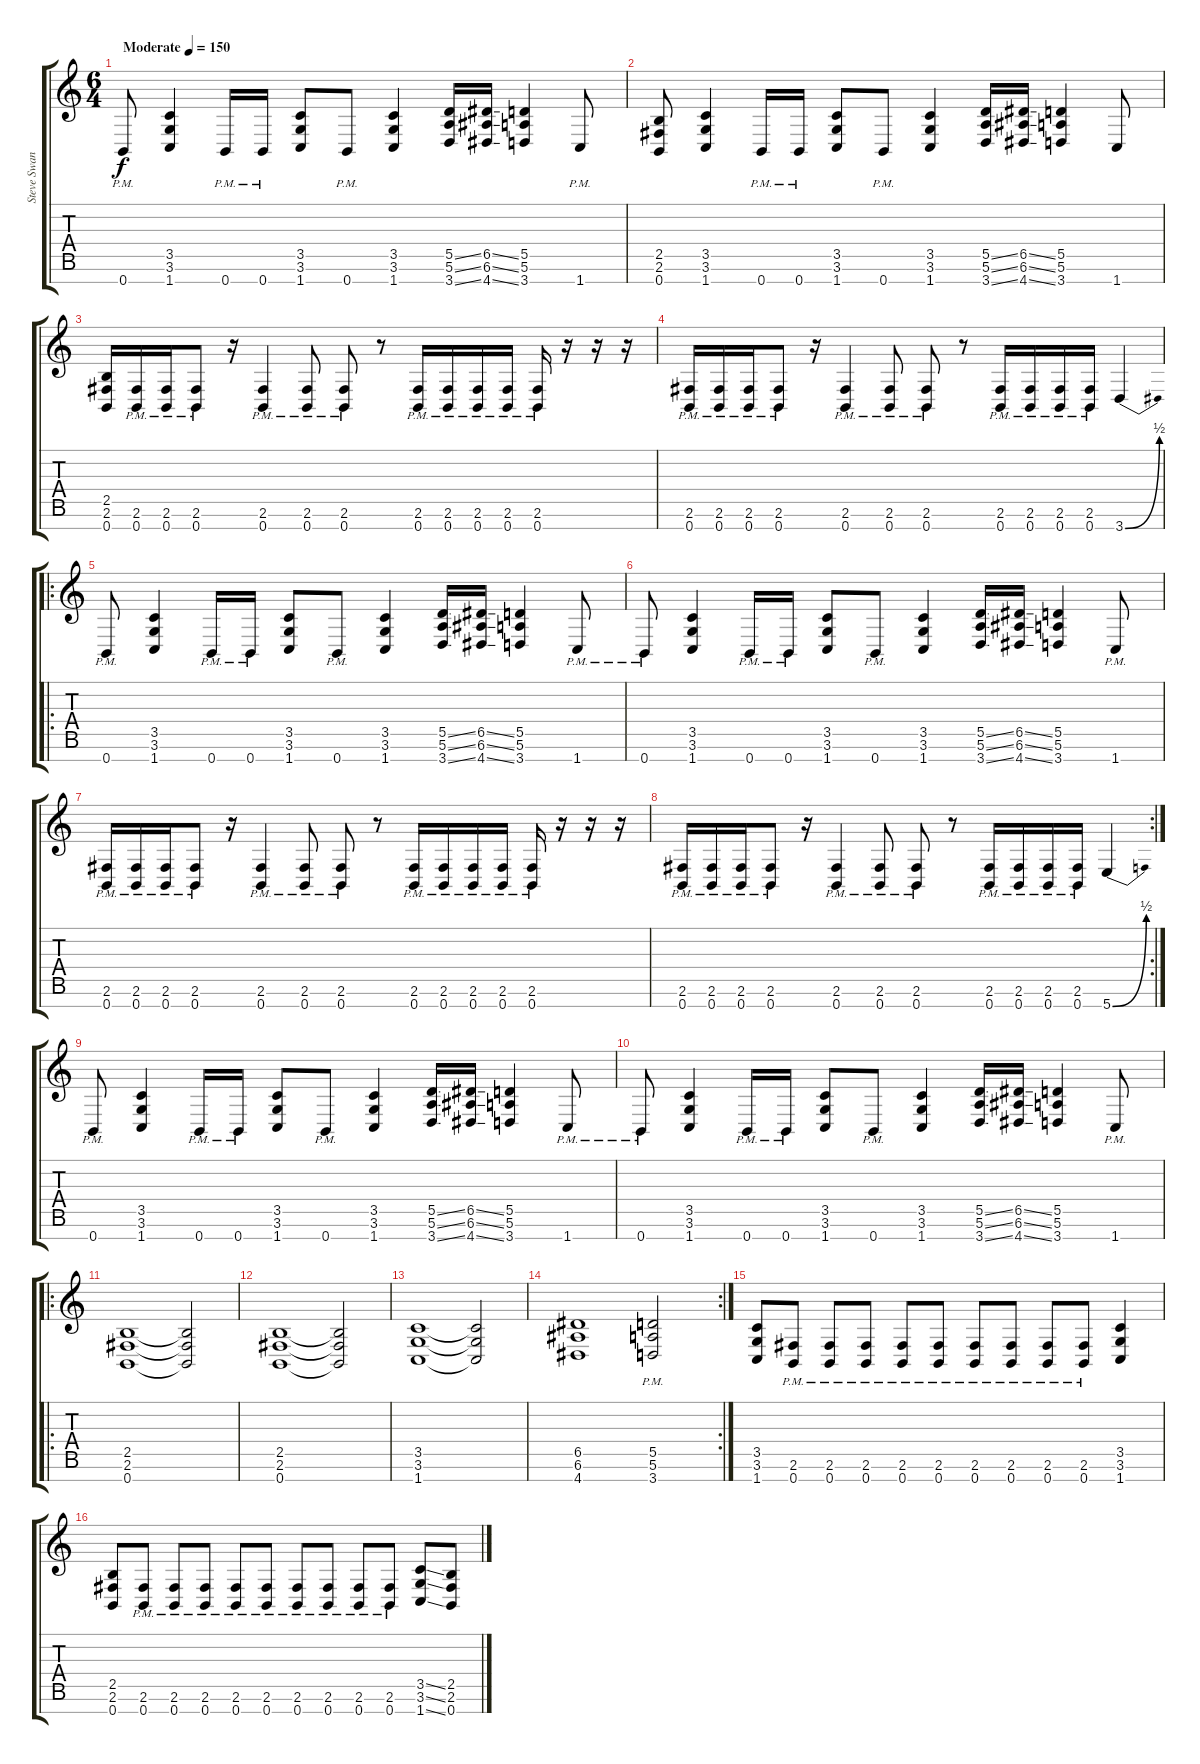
\track ("Steve Swanson" "Steve Swan") {instrument distortionguitar}
\staff {score tabs}
\tuning (E4 B3 G3 D3 A2 E2 B1) {hide}
\ts (6 4)
\tempo (150 "Moderate")
\clef g2
\ks c
0.7{pm}.8{dy f instrument distortionguitar} (3.5 3.6 1.7).4 0.7{pm}.16 0.7{pm}.16 (3.5 3.6 1.7).8 0.7{pm}.8 (3.5 3.6 1.7).4 (5.5{ss} 5.6{ss} 3.7{ss}).16 (6.5{ss} 6.6{ss} 4.7{ss}).16 (5.5 5.6 3.7).4 1.7{pm}.8 |
(2.5 2.6 0.7).8 (3.5 3.6 1.7).4 0.7{pm}.16 0.7{pm}.16 (3.5 3.6 1.7).8 0.7{pm}.8 (3.5 3.6 1.7).4 (5.5{ss} 5.6{ss} 3.7{ss}).16 (6.5{ss} 6.6{ss} 4.7{ss}).16 (5.5 5.6 3.7).4 1.7.8 |
(2.5 2.6 0.7).16 (2.6{pm} 0.7{pm}).16 (2.6{pm} 0.7{pm}).16 (2.6{pm} 0.7{pm}).8 r.16 (2.6{pm} 0.7{pm}).4 (2.6{pm} 0.7{pm}).8 (2.6{pm} 0.7{pm}).8 r.8 (2.6{pm} 0.7{pm}).16 (2.6{pm} 0.7{pm}).16 (2.6{pm} 0.7{pm}).16 (2.6{pm} 0.7{pm}).16 (2.6{pm} 0.7{pm}).16 r.16 r.16 r.16 |
(2.6{pm} 0.7{pm}).16 (2.6{pm} 0.7{pm}).16 (2.6{pm} 0.7{pm}).16 (2.6{pm} 0.7{pm}).8 r.16 (2.6{pm} 0.7{pm}).4 (2.6{pm} 0.7{pm}).8 (2.6{pm} 0.7{pm}).8 r.8 (2.6{pm} 0.7{pm}).16 (2.6{pm} 0.7{pm}).16 (2.6{pm} 0.7{pm}).16 (2.6{pm} 0.7{pm}).16 3.7{be (bend 0 0 60 2)}.4 |
\ro
0.7{pm}.8 (3.5 3.6 1.7).4 0.7{pm}.16 0.7{pm}.16 (3.5 3.6 1.7).8 0.7{pm}.8 (3.5 3.6 1.7).4 (5.5{ss} 5.6{ss} 3.7{ss}).16 (6.5{ss} 6.6{ss} 4.7{ss}).16 (5.5 5.6 3.7).4 1.7{pm}.8 |
0.7{pm}.8 (3.5 3.6 1.7).4 0.7{pm}.16 0.7{pm}.16 (3.5 3.6 1.7).8 0.7{pm}.8 (3.5 3.6 1.7).4 (5.5{ss} 5.6{ss} 3.7{ss}).16 (6.5{ss} 6.6{ss} 4.7{ss}).16 (5.5 5.6 3.7).4 1.7{pm}.8 |
(2.6{pm} 0.7).16 (2.6{pm} 0.7{pm}).16 (2.6{pm} 0.7{pm}).16 (2.6{pm} 0.7{pm}).8 r.16 (2.6{pm} 0.7{pm}).4 (2.6{pm} 0.7{pm}).8 (2.6{pm} 0.7{pm}).8 r.8 (2.6{pm} 0.7{pm}).16 (2.6{pm} 0.7{pm}).16 (2.6{pm} 0.7{pm}).16 (2.6{pm} 0.7{pm}).16 (2.6{pm} 0.7{pm}).16 r.16 r.16 r.16 |
\rc 2
(2.6{pm} 0.7{pm}).16 (2.6{pm} 0.7{pm}).16 (2.6{pm} 0.7{pm}).16 (2.6{pm} 0.7{pm}).8 r.16 (2.6{pm} 0.7{pm}).4 (2.6{pm} 0.7{pm}).8 (2.6{pm} 0.7{pm}).8 r.8 (2.6{pm} 0.7{pm}).16 (2.6{pm} 0.7{pm}).16 (2.6{pm} 0.7{pm}).16 (2.6{pm} 0.7{pm}).16 5.7{be (bend 0 0 60 2)}.4 |
0.7{pm}.8 (3.5 3.6 1.7).4 0.7{pm}.16 0.7{pm}.16 (3.5 3.6 1.7).8 0.7{pm}.8 (3.5 3.6 1.7).4 (5.5{ss} 5.6{ss} 3.7{ss}).16 (6.5{ss} 6.6{ss} 4.7{ss}).16 (5.5 5.6 3.7).4 1.7{pm}.8 |
0.7{pm}.8 (3.5 3.6 1.7).4 0.7{pm}.16 0.7{pm}.16 (3.5 3.6 1.7).8 0.7{pm}.8 (3.5 3.6 1.7).4 (5.5{ss} 5.6{ss} 3.7{ss}).16 (6.5{ss} 6.6{ss} 4.7{ss}).16 (5.5 5.6 3.7).4 1.7{pm}.8 |
\ro
(2.5 2.6 0.7).1 (2.5{t} 2.6{t} 0.7{t}).2 |
(2.5 2.6 0.7).1 (2.5{t} 2.6{t} 0.7{t}).2 |
(3.5 3.6 1.7).1 (3.5{t} 3.6{t} 1.7{t}).2 |
\rc 2
(6.5 6.6 4.7).1 (5.5{pm} 5.6{pm} 3.7{pm}).2 |
(3.5 3.6 1.7).8 (2.6{pm} 0.7{pm}).8 (2.6{pm} 0.7{pm}).8 (2.6{pm} 0.7{pm}).8 (2.6{pm} 0.7{pm}).8 (2.6{pm} 0.7{pm}).8 (2.6{pm} 0.7{pm}).8 (2.6{pm} 0.7{pm}).8 (2.6{pm} 0.7{pm}).8 (2.6{pm} 0.7{pm}).8 (3.5 3.6 1.7).4 |
(2.5 2.6 0.7).8 (2.6{pm} 0.7{pm}).8 (2.6{pm} 0.7{pm}).8 (2.6{pm} 0.7{pm}).8 (2.6{pm} 0.7{pm}).8 (2.6{pm} 0.7{pm}).8 (2.6{pm} 0.7{pm}).8 (2.6{pm} 0.7{pm}).8 (2.6{pm} 0.7{pm}).8 (2.6{pm} 0.7{pm}).8 (3.5{ss} 3.6{ss} 1.7{ss}).8 (2.5{ss} 2.6{ss} 0.7{ss}).8
